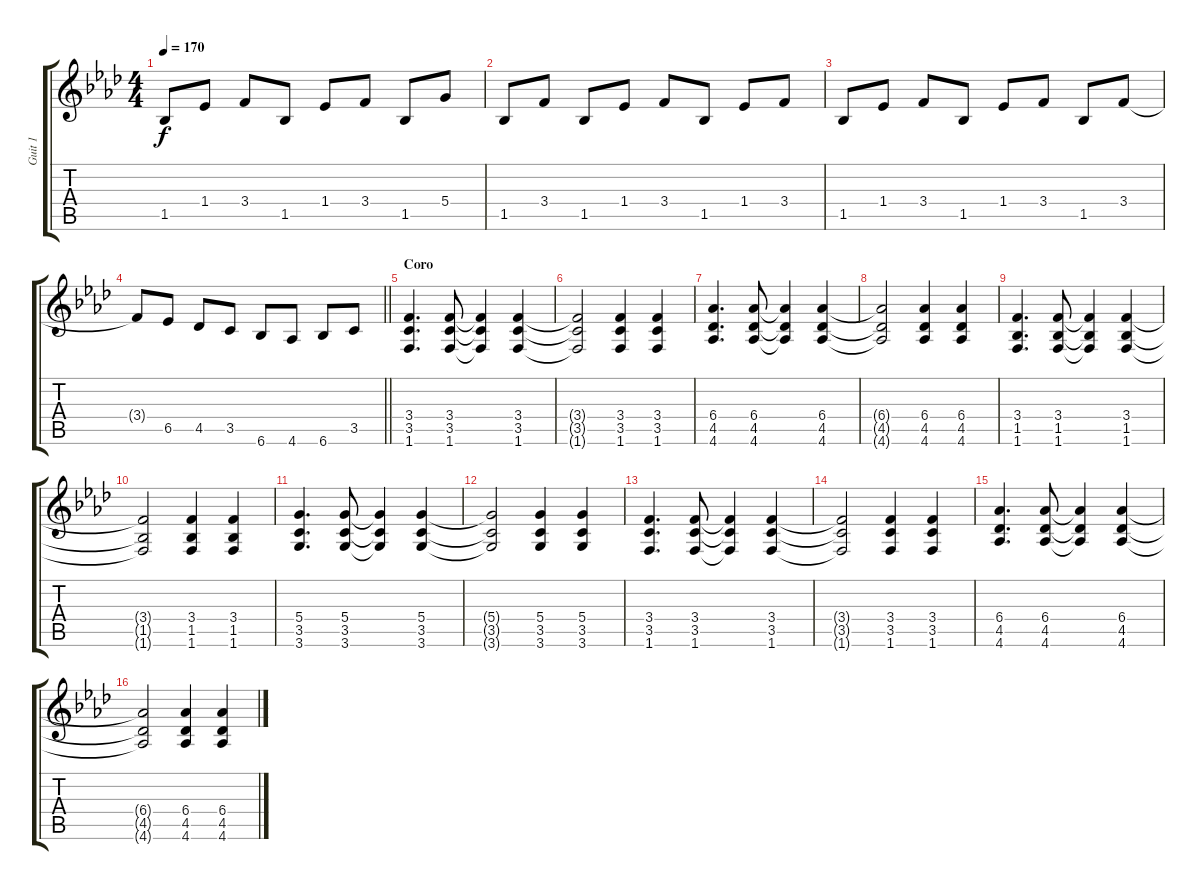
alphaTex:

\track ("Guit 1" "Guit 1") {instrument overdrivenguitar}
\staff {score tabs}
\tuning (E4 B3 G3 D3 A2 E2) {hide}
\ts (4 4)
\tempo 170
\clef g2
\ks fminor
1.5.8{dy f} 1.4.8 3.4.8 1.5.8 1.4.8 3.4.8 1.5.8 5.4.8 |
1.5.8 3.4.8 1.5.8 1.4.8 3.4.8 1.5.8 1.4.8 3.4.8 |
1.5.8 1.4.8 3.4.8 1.5.8 1.4.8 3.4.8 1.5.8 3.4.8 |
\barLineRight lightlight
3.4{t}.8 6.5.8 4.5.8 3.5.8 6.6.8 4.6.8 6.6.8 3.5.8 |
\section ("" "Coro")
(3.4 3.5 1.6).4{d} (3.4 3.5 1.6).8 (3.4{t} 3.5{t} 1.6{t}).4 (3.4 3.5 1.6).4 |
(3.4{t} 3.5{t} 1.6{t}).2 (3.4 3.5 1.6).4 (3.4 3.5 1.6).4 |
(6.4 4.5 4.6).4{d} (6.4 4.5 4.6).8 (6.4{t} 4.5{t} 4.6{t}).4 (6.4 4.5 4.6).4 |
(6.4{t} 4.5{t} 4.6{t}).2 (6.4 4.5 4.6).4 (6.4 4.5 4.6).4 |
(3.4 1.5 1.6).4{d} (3.4 1.5 1.6).8 (3.4{t} 1.5{t} 1.6{t}).4 (3.4 1.5 1.6).4 |
(3.4{t} 1.5{t} 1.6{t}).2 (3.4 1.5 1.6).4 (3.4 1.5 1.6).4 |
(5.4 3.5 3.6).4{d} (5.4 3.5 3.6).8 (5.4{t} 3.5{t} 3.6{t}).4 (5.4 3.5 3.6).4 |
(5.4{t} 3.5{t} 3.6{t}).2 (5.4 3.5 3.6).4 (5.4 3.5 3.6).4 |
(3.4 3.5 1.6).4{d} (3.4 3.5 1.6).8 (3.4{t} 3.5{t} 1.6{t}).4 (3.4 3.5 1.6).4 |
(3.4{t} 3.5{t} 1.6{t}).2 (3.4 3.5 1.6).4 (3.4 3.5 1.6).4 |
(6.4 4.5 4.6).4{d} (6.4 4.5 4.6).8 (6.4{t} 4.5{t} 4.6{t}).4 (6.4 4.5 4.6).4 |
(6.4{t} 4.5{t} 4.6{t}).2 (6.4 4.5 4.6).4 (6.4 4.5 4.6).4
